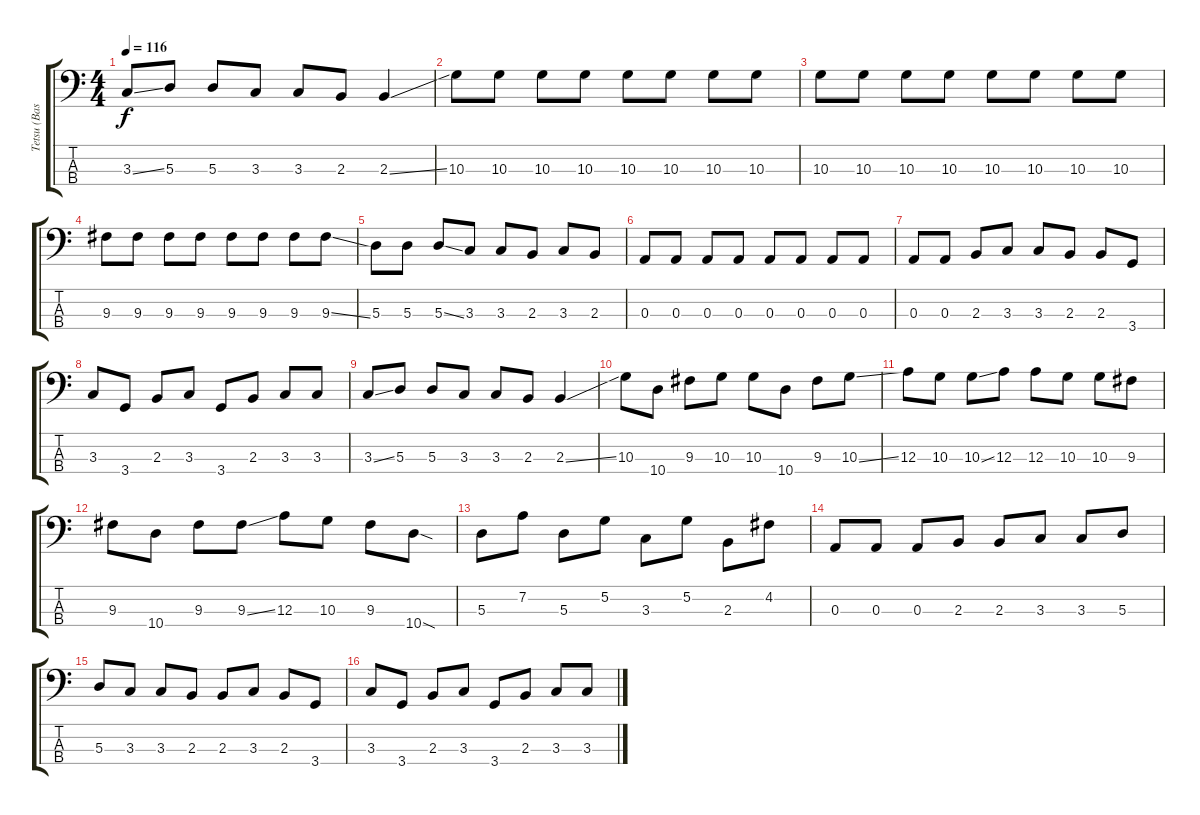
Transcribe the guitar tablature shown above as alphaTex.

\track ("Tetsu (Bass)" "Tetsu (Bas") {instrument electricbasspick}
\staff {score tabs}
\tuning (G2 D2 A1 E1) {hide}
\ts (4 4)
\tempo 116
\clef f4
\ks c
3.3{ss}.8{dy f} 5.3.8 5.3.8 3.3.8 3.3.8 2.3.8 2.3{ss}.4 |
10.3.8 10.3.8 10.3.8 10.3.8 10.3.8 10.3.8 10.3.8 10.3.8 |
10.3.8 10.3.8 10.3.8 10.3.8 10.3.8 10.3.8 10.3.8 10.3.8 |
9.3.8 9.3.8 9.3.8 9.3.8 9.3.8 9.3.8 9.3.8 9.3{ss}.8 |
5.3.8 5.3.8 5.3{ss}.8 3.3.8 3.3.8 2.3.8 3.3.8 2.3.8 |
0.3.8 0.3.8 0.3.8 0.3.8 0.3.8 0.3.8 0.3.8 0.3.8 |
0.3.8 0.3.8 2.3.8 3.3.8 3.3.8 2.3.8 2.3.8 3.4.8 |
3.3.8 3.4.8 2.3.8 3.3.8 3.4.8 2.3.8 3.3.8 3.3.8 |
3.3{ss}.8 5.3.8 5.3.8 3.3.8 3.3.8 2.3.8 2.3{ss}.4 |
10.3.8 10.4.8 9.3.8 10.3.8 10.3.8 10.4.8 9.3.8 10.3{ss}.8 |
12.3.8 10.3.8 10.3{ss}.8 12.3.8 12.3.8 10.3.8 10.3.8 9.3.8 |
9.3.8 10.4.8 9.3.8 9.3{ss}.8 12.3.8 10.3.8 9.3.8 10.4{sod}.8 |
5.3.8 7.2.8 5.3.8 5.2.8 3.3.8 5.2.8 2.3.8 4.2.8 |
0.3.8 0.3.8 0.3.8 2.3.8 2.3.8 3.3.8 3.3.8 5.3.8{volume 15} |
5.3.8{volume 14} 3.3.8{volume 13} 3.3.8{volume 12} 2.3.8{volume 11} 2.3.8{volume 10} 3.3.8{volume 9} 2.3.8{volume 8} 3.4.8{volume 7} |
3.3.8{volume 6} 3.4.8{volume 5} 2.3.8{volume 5} 3.3.8{volume 4} 3.4.8{volume 4} 2.3.8{volume 4} 3.3.8{volume 4} 3.3.8{volume 3}
